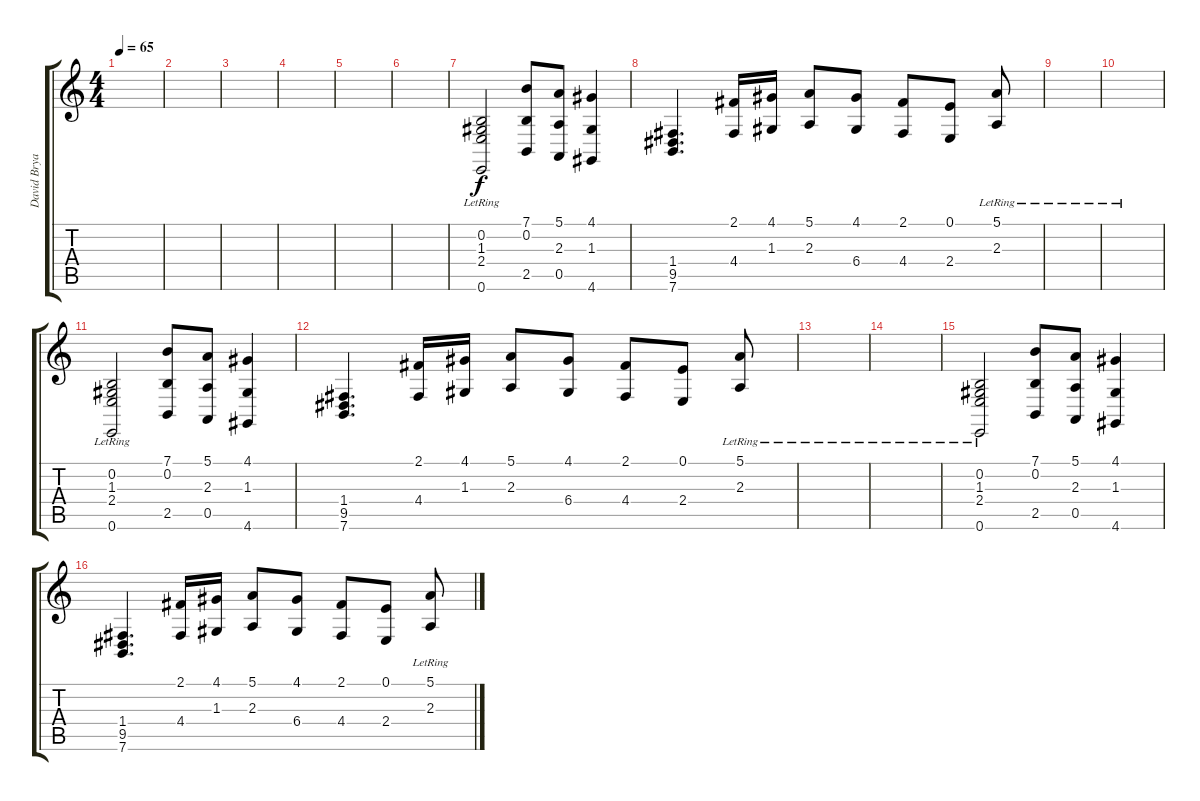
\track ("David Bryan - 3" "David Brya") {instrument stringensemble1 bank 57}
\staff {score tabs}
\tuning (E4 B3 G3 D3 A2 E2) {hide}
\ts (4 4)
\tempo 65
\clef g2
\ks c
|
|
|
|
|
|
(0.2 1.3 2.4{lr} 0.6).2 (7.1 0.2 2.5).8 (5.1 2.3 0.5).8 (4.1 1.3 4.6).4 |
(1.4 9.5 7.6).4{d} (2.1 4.4).16 (4.1 1.3).16 (5.1 2.3).8 (4.1 6.4).8 (2.1 4.4).8 (0.1 2.4).8 (5.1 2.3{lr}).8 |
|
|
(0.2 1.3 2.4{lr} 0.6).2 (7.1 0.2 2.5).8 (5.1 2.3 0.5).8 (4.1 1.3 4.6).4 |
(1.4 9.5 7.6).4{d} (2.1 4.4).16 (4.1 1.3).16 (5.1 2.3).8 (4.1 6.4).8 (2.1 4.4).8 (0.1 2.4).8 (5.1 2.3{lr}).8 |
|
|
(0.2 1.3 2.4{lr} 0.6).2 (7.1 0.2 2.5).8 (5.1 2.3 0.5).8 (4.1 1.3 4.6).4 |
(1.4 9.5 7.6).4{d} (2.1 4.4).16 (4.1 1.3).16 (5.1 2.3).8 (4.1 6.4).8 (2.1 4.4).8 (0.1 2.4).8 (5.1 2.3{lr}).8
